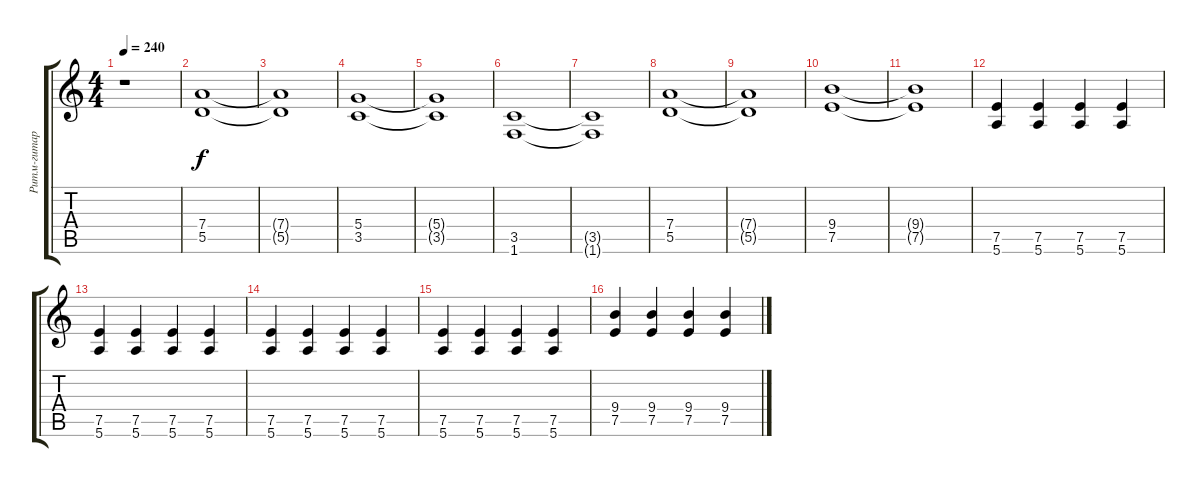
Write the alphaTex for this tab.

\track ("Ритм-гитара" "Ритм-гитар") {instrument overdrivenguitar}
\staff {score tabs}
\tuning (E4 B3 G3 D3 A2 E2) {hide}
\ts (4 4)
\tempo 240
\clef g2
\ks c
r.1{dy f} |
(7.4 5.5).1 |
(7.4{t} 5.5{t}).1 |
(5.4 3.5).1 |
(5.4{t} 3.5{t}).1 |
(3.5 1.6).1 |
(3.5{t} 1.6{t}).1 |
(7.4 5.5).1 |
(7.4{t} 5.5{t}).1 |
(9.4 7.5).1 |
(9.4{t} 7.5{t}).1 |
(7.5 5.6).4 (7.5 5.6).4 (7.5 5.6).4 (7.5 5.6).4 |
(7.5 5.6).4 (7.5 5.6).4 (7.5 5.6).4 (7.5 5.6).4 |
(7.5 5.6).4 (7.5 5.6).4 (7.5 5.6).4 (7.5 5.6).4 |
(7.5 5.6).4 (7.5 5.6).4 (7.5 5.6).4 (7.5 5.6).4 |
(9.4 7.5).4 (9.4 7.5).4 (9.4 7.5).4 (9.4 7.5).4
